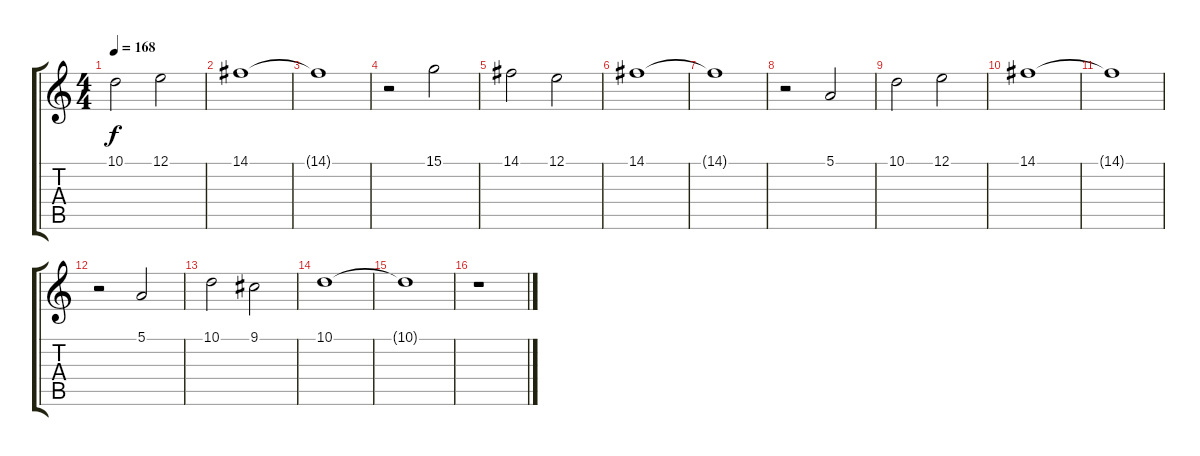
\track "" {instrument clarinet}
\staff {score tabs}
\tuning (E4 B3 G3 D3 A2 E2) {hide}
\ts (4 4)
\tempo 168
\clef g2
\ks c
10.1.2{dy f} 12.1.2 |
14.1.1 |
14.1{t}.1 |
r.2 15.1.2 |
14.1.2 12.1.2 |
14.1.1 |
14.1{t}.1 |
r.2 5.1.2 |
10.1.2 12.1.2 |
14.1.1 |
14.1{t}.1 |
r.2 5.1.2 |
10.1.2 9.1.2 |
10.1.1 |
10.1{t}.1 |
r.1
